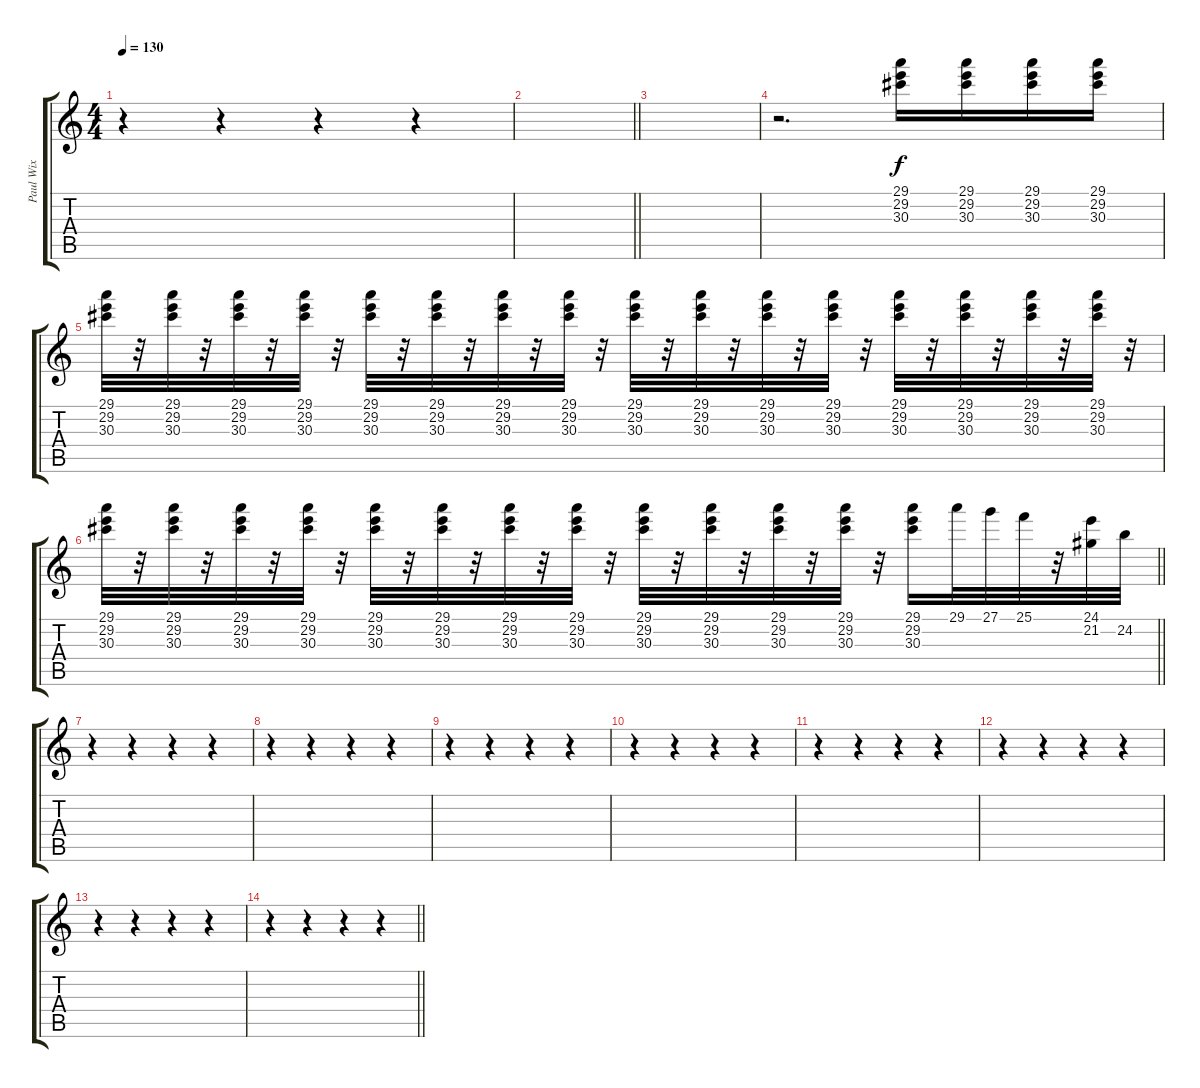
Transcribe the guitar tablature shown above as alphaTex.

\track ("Paul Wix" "Paul Wix") {instrument acousticgrandpiano}
\staff {score tabs}
\tuning (E4 B3 G3 D3 A2 E2) {hide}
\ts (4 4)
\tempo 130
\clef g2
\ks c
r.4{dy f} r.4 r.4 r.4 |
\barLineRight lightlight
|
|
r.2{d volume 12 instrument acousticgrandpiano} (29.1 29.2 30.3).16 (29.1 29.2 30.3).16 (29.1 29.2 30.3).16 (29.1 29.2 30.3).16 |
(29.1 29.2 30.3).32 r.32 (29.1 29.2 30.3).32 r.32 (29.1 29.2 30.3).32 r.32 (29.1 29.2 30.3).32 r.32 (29.1 29.2 30.3).32 r.32 (29.1 29.2 30.3).32 r.32 (29.1 29.2 30.3).32 r.32 (29.1 29.2 30.3).32 r.32 (29.1 29.2 30.3).32 r.32 (29.1 29.2 30.3).32 r.32 (29.1 29.2 30.3).32 r.32 (29.1 29.2 30.3).32 r.32 (29.1 29.2 30.3).32 r.32 (29.1 29.2 30.3).32 r.32 (29.1 29.2 30.3).32 r.32 (29.1 29.2 30.3).32 r.32 |
\barLineRight lightlight
(29.1 29.2 30.3).32 r.32 (29.1 29.2 30.3).32 r.32 (29.1 29.2 30.3).32 r.32 (29.1 29.2 30.3).32 r.32 (29.1 29.2 30.3).32 r.32 (29.1 29.2 30.3).32 r.32 (29.1 29.2 30.3).32 r.32 (29.1 29.2 30.3).32 r.32 (29.1 29.2 30.3).32 r.32 (29.1 29.2 30.3).32 r.32 (29.1 29.2 30.3).32 r.32 (29.1 29.2 30.3).32 r.32 (29.1 29.2 30.3).16 29.1.32 27.1.32 25.1.32 r.32 (24.1 21.2).32 24.2.32 |
r.4 r.4 r.4 r.4 |
r.4 r.4 r.4 r.4 |
r.4 r.4 r.4 r.4 |
r.4 r.4 r.4 r.4 |
r.4 r.4 r.4 r.4 |
r.4 r.4 r.4 r.4 |
r.4 r.4 r.4 r.4 |
\barLineRight lightlight
r.4 r.4 r.4 r.4
